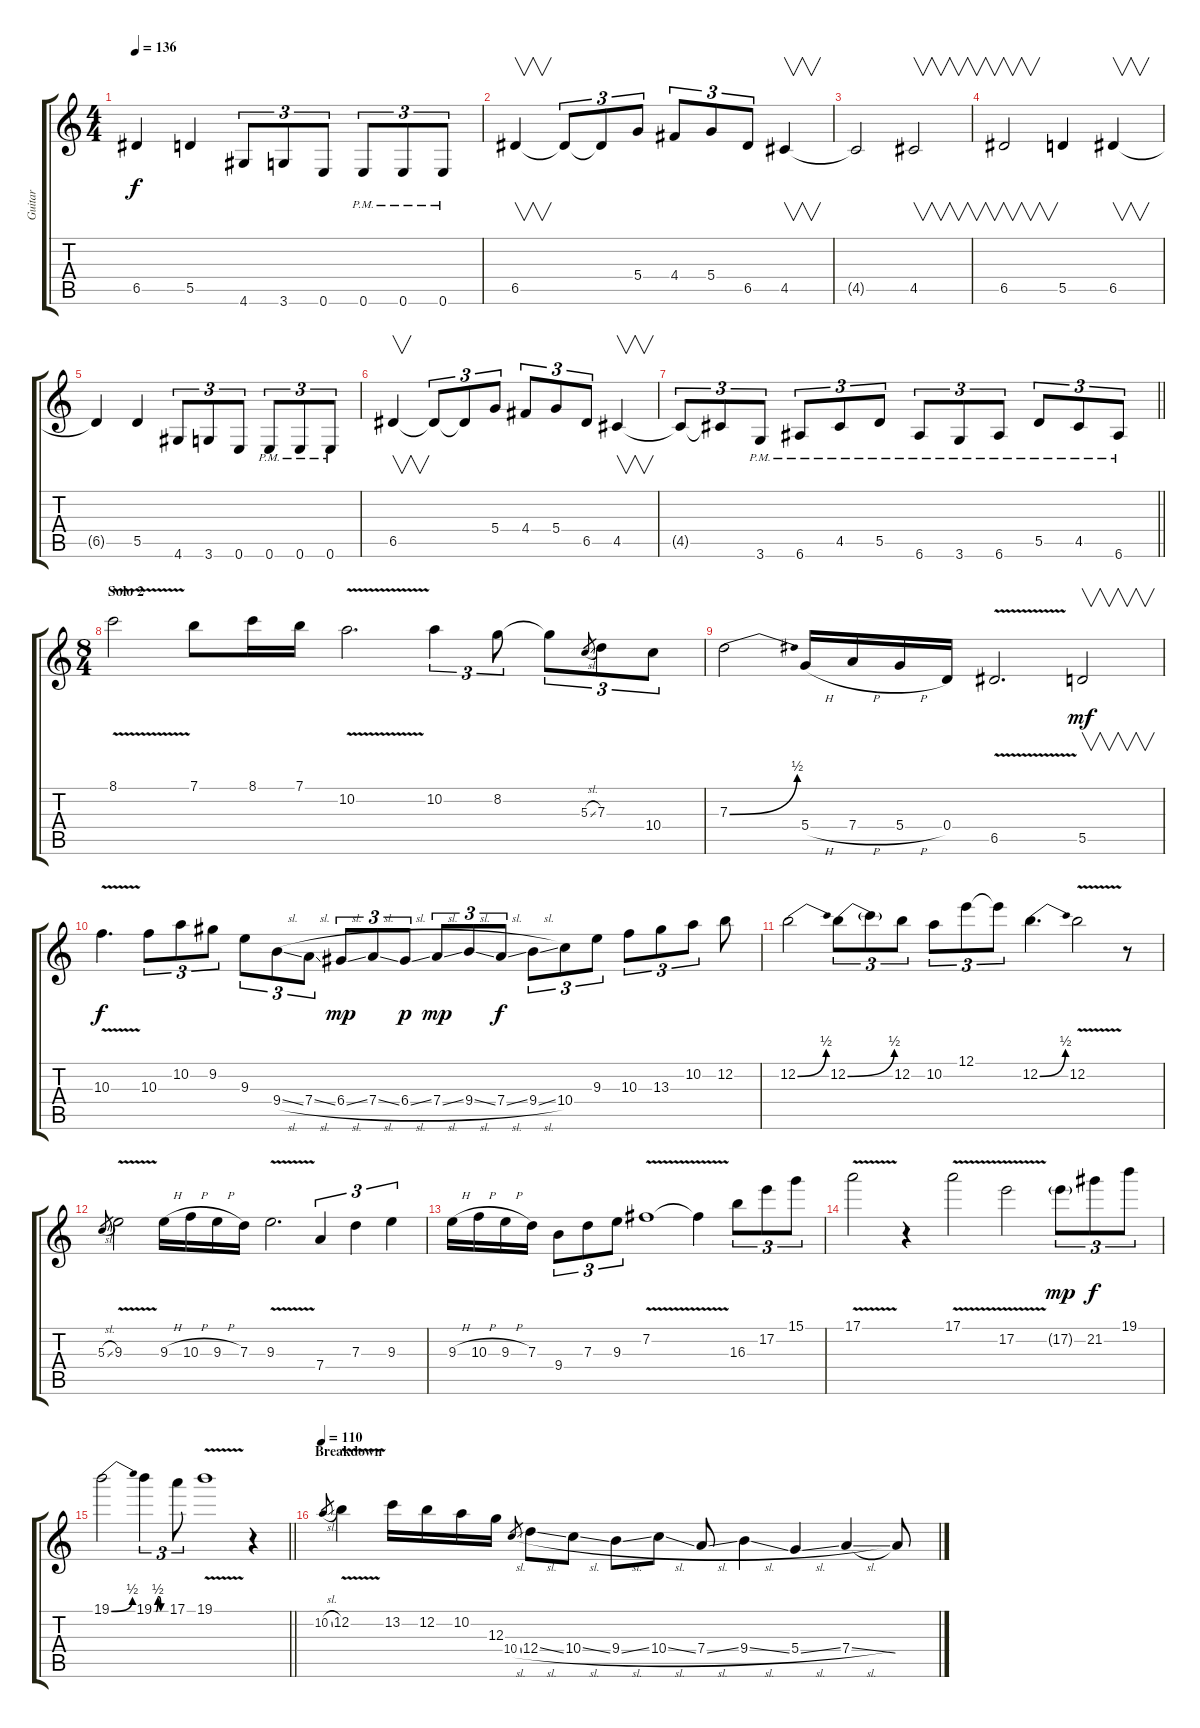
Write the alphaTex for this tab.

\track ("Guitar" "Guitar") {instrument distortionguitar}
\staff {score tabs}
\tuning (E4 B3 G3 D3 A2 E2) {hide}
\ts (4 4)
\tempo 136
\clef g2
\ks c
6.5{t}.4{dy f} 5.5.4 4.6.8{tu (3 2)} 3.6.8{tu (3 2)} 0.6.8{tu (3 2)} 0.6{pm}.8{tu (3 2)} 0.6{pm}.8{tu (3 2)} 0.6{pm}.8{tu (3 2)} |
6.5.4{v} 6.5{t}.8{tu (3 2)} 6.5{t}.8{tu (3 2)} 5.4.8{tu (3 2)} 4.4.8{tu (3 2)} 5.4.8{tu (3 2)} 6.5.8{tu (3 2)} 4.5.4{v} |
4.5{t}.2 4.5.2{v} |
6.5.2{v} 5.5.4 6.5.4{v} |
6.5{t}.4 5.5.4 4.6.8{tu (3 2)} 3.6.8{tu (3 2)} 0.6.8{tu (3 2)} 0.6{pm}.8{tu (3 2)} 0.6{pm}.8{tu (3 2)} 0.6{pm}.8{tu (3 2)} |
6.5.4{v} 6.5{t}.8{tu (3 2)} 6.5{t}.8{tu (3 2)} 5.4.8{tu (3 2)} 4.4.8{tu (3 2)} 5.4.8{tu (3 2)} 6.5.8{tu (3 2)} 4.5.4{v} |
\barLineRight lightlight
4.5{t}.8{tu (3 2)} 4.5{t}.8{tu (3 2)} 3.6{pm}.8{tu (3 2)} 6.6{pm}.8{tu (3 2)} 4.5{pm}.8{tu (3 2)} 5.5{pm}.8{tu (3 2)} 6.6{pm}.8{tu (3 2)} 3.6{pm}.8{tu (3 2)} 6.6{pm}.8{tu (3 2)} 5.5{pm}.8{tu (3 2)} 4.5{pm}.8{tu (3 2)} 6.6{pm}.8{tu (3 2)} |
\ts (8 4)
\section ("" "Solo 2")
8.1{v}.2{balance 8} 7.1.8 8.1.16 7.1.16 10.2{v}.2{d} 10.2.4{tu (3 2)} 8.2.8{tu (3 2)} 8.2{t}.8{tu (3 2)} 5.3{sl}.8{gr} 7.3.8{tu (3 2)} 10.4.8{tu (3 2)} |
7.3{be (bend 0 0 60 2)}.2 5.4{h}.16 7.4{h}.16 5.4{h}.16 0.4.16 6.5{v}.2{d} 5.5.2{v dy mf} |
10.3{v}.4{d dy f} 10.3.8{tu (3 2)} 10.2.8{tu (3 2)} 9.2.8{tu (3 2)} 9.3.8{tu (3 2)} 9.4{sl}.8{tu (3 2)} 7.4{sl}.8{tu (3 2)} 6.4{sl}.8{tu (3 2) dy mp} 7.4{sl}.8{tu (3 2)} 6.4{sl}.8{tu (3 2) dy p} 7.4{sl}.8{tu (3 2) dy mp} 9.4{sl}.8{tu (3 2)} 7.4{sl}.8{tu (3 2) dy f} 9.4{sl}.8{tu (3 2)} 10.4.8{tu (3 2)} 9.3.8{tu (3 2)} 10.3.8{tu (3 2)} 13.3.8{tu (3 2)} 10.2.8{tu (3 2)} 12.2.8 |
12.2{be (bend 0 0 60 2)}.2 12.2{be (bend 0 0 60 2)}.8{tu (3 2)} 12.2{t}.8{tu (3 2)} 12.2.8{tu (3 2)} 10.2.8{tu (3 2)} 12.1.8{tu (3 2)} 12.1{t}.8{tu (3 2)} 12.2{be (bend 0 0 60 2)}.4{d} 12.2{v}.2 r.8 |
5.3{sl}.8{gr} 9.3{v}.2 9.3{h}.16 10.3{h}.16 9.3{h}.16 7.3.16 9.3{v}.2{d} 7.4.4{tu (3 2)} 7.3.4{tu (3 2)} 9.3.4{tu (3 2)} |
9.3{h}.16 10.3{h}.16 9.3{h}.16 7.3.16 9.4.8{tu (3 2)} 7.3.8{tu (3 2)} 9.3.8{tu (3 2)} 7.2{v}.1 7.2{t}.4 16.3.8{tu (3 2)} 17.2.8{tu (3 2)} 15.1.8{tu (3 2)} |
17.1{v}.2 r.4 17.1{v}.2 17.2{v}.2 17.2{g}.8{tu (3 2) dy mp} 21.2.8{tu (3 2) dy f} 19.1.8{tu (3 2)} |
\barLineRight lightlight
19.1{be (bend 0 0 60 2)}.2 19.1{be (custom 0 0 10 0 20 2 26 2 35 0 60 0)}.4{tu (3 2)} 17.1.8{tu (3 2)} 19.1{v}.1 r.4 |
\section ("" "Breakdown")
\tempo 110
10.2{sl}.8{gr} 12.2{v}.4 13.2.16 12.2.16 10.2.16 12.3.16 10.4{sl}.8{gr} 12.4{sl}.8 10.4{sl}.8 9.4{sl}.8 10.4{sl}.8 7.4{sl}.8 9.4{sl}.4 5.4{sl}.4 7.4{sl}.4 7.4{t}.8
